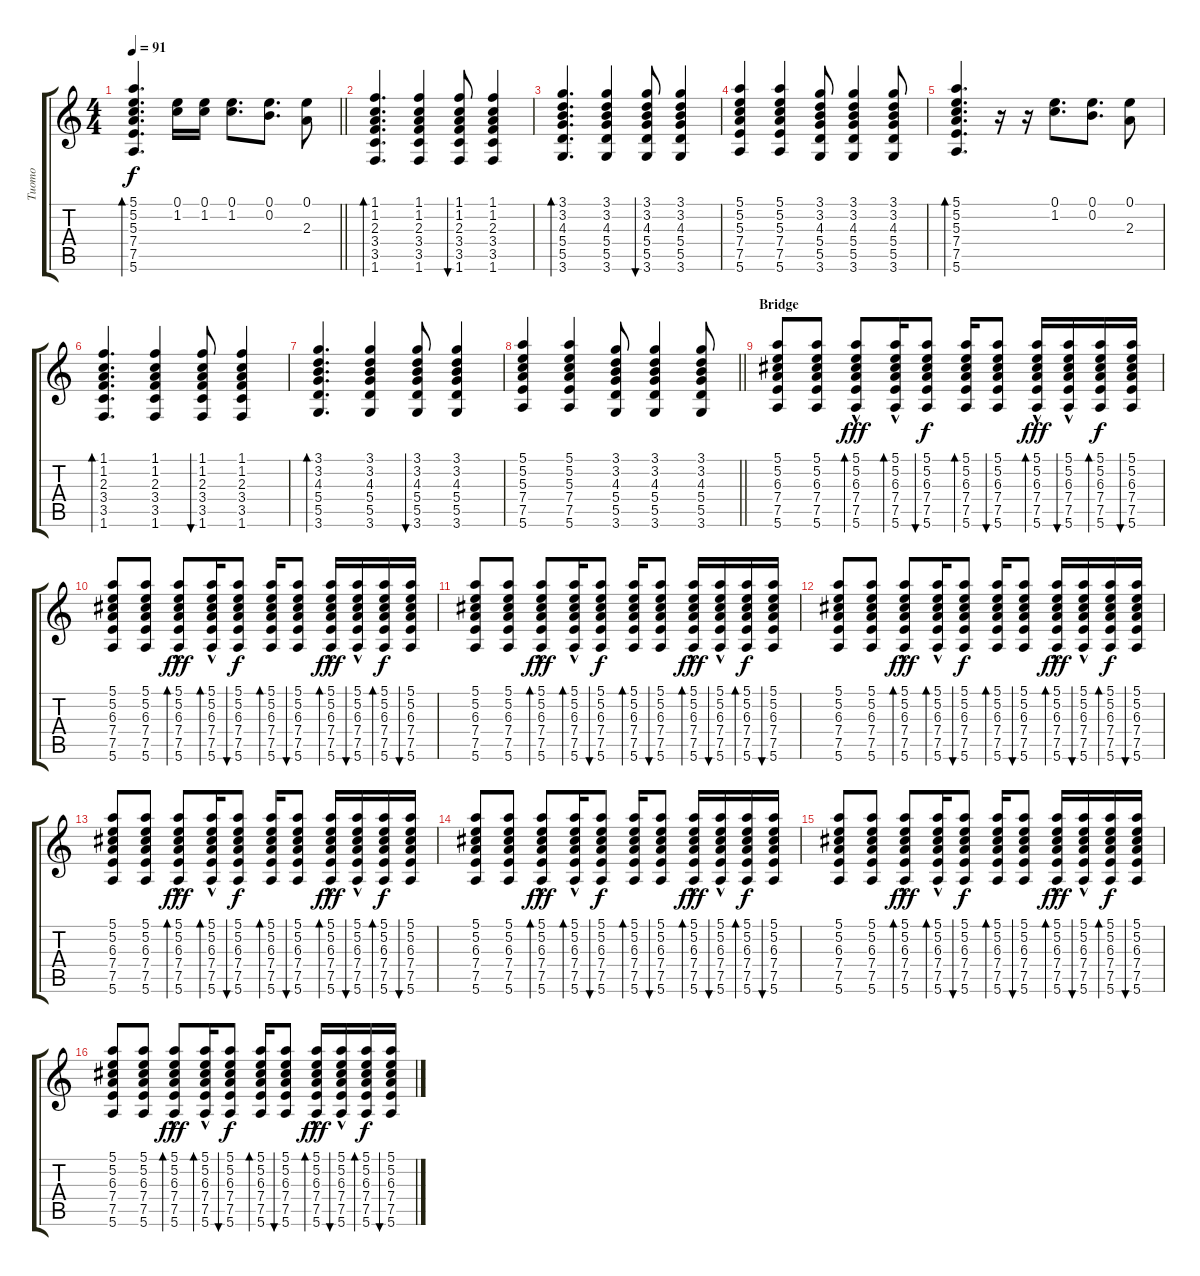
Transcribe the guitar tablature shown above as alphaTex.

\track ("Tuomo" "Tuomo") {instrument acousticguitarsteel}
\staff {score tabs}
\tuning (E4 B3 G3 D3 A2 E2) {hide}
\ts (4 4)
\section ("" "")
\tempo 91
\clef g2
\barLineRight lightlight
\ks c
(5.1 5.2 5.3 7.4 7.5 5.6).4{d bd 240 dy f} (0.1 1.2).16 (0.1 1.2).16 (0.1 1.2).8{d} (0.1 0.2).8{d} (0.1 2.3).8 |
\section ("" "")
(1.1 1.2 2.3 3.4 3.5 1.6).4{d bd 60} (1.1 1.2 2.3 3.4 3.5 1.6).4 (1.1 1.2 2.3 3.4 3.5 1.6).8{bu 60} (1.1 1.2 2.3 3.4 3.5 1.6).4 |
(3.1 3.2 4.3 5.4 5.5 3.6).4{d bd 60} (3.1 3.2 4.3 5.4 5.5 3.6).4 (3.1 3.2 4.3 5.4 5.5 3.6).8{bu 60} (3.1 3.2 4.3 5.4 5.5 3.6).4 |
(5.1 5.2 5.3 7.4 7.5 5.6).4 (5.1 5.2 5.3 7.4 7.5 5.6).4 (3.1 3.2 4.3 5.4 5.5 3.6).8 (3.1 3.2 4.3 5.4 5.5 3.6).4 (3.1 3.2 4.3 5.4 5.5 3.6).8 |
(5.1 5.2 5.3 7.4 7.5 5.6).4{d bd 240} r.16 r.16 (0.1 1.2).8{d} (0.1 0.2).8{d} (0.1 2.3).8 |
(1.1 1.2 2.3 3.4 3.5 1.6).4{d bd 60} (1.1 1.2 2.3 3.4 3.5 1.6).4 (1.1 1.2 2.3 3.4 3.5 1.6).8{bu 60} (1.1 1.2 2.3 3.4 3.5 1.6).4 |
(3.1 3.2 4.3 5.4 5.5 3.6).4{d bd 60} (3.1 3.2 4.3 5.4 5.5 3.6).4 (3.1 3.2 4.3 5.4 5.5 3.6).8{bu 60} (3.1 3.2 4.3 5.4 5.5 3.6).4 |
\barLineRight lightlight
(5.1 5.2 5.3 7.4 7.5 5.6).4 (5.1 5.2 5.3 7.4 7.5 5.6).4 (3.1 3.2 4.3 5.4 5.5 3.6).8 (3.1 3.2 4.3 5.4 5.5 3.6).4 (3.1 3.2 4.3 5.4 5.5 3.6).8 |
\section ("" "Bridge")
(5.1 5.2 6.3 7.4 7.5 5.6).8 (5.1 5.2 6.3 7.4 7.5 5.6).8 (5.1{hac} 5.2{hac} 6.3{hac} 7.4{hac} 7.5{hac} 5.6{hac}).8{bd 30 dy fff} (5.1{hac} 5.2{hac} 6.3{hac} 7.4{hac} 7.5{hac} 5.6{hac}).16{bd 30} (5.1 5.2 6.3 7.4 7.5 5.6).8{bu 30 dy f} (5.1 5.2 6.3 7.4 7.5 5.6).16{bd 30} (5.1 5.2 6.3 7.4 7.5 5.6).8{bu 30} (5.1{hac} 5.2{hac} 6.3{hac} 7.4{hac} 7.5{hac} 5.6{hac}).16{bd 30 dy fff} (5.1{hac} 5.2{hac} 6.3{hac} 7.4{hac} 7.5{hac} 5.6{hac}).16{bu 30} (5.1 5.2 6.3 7.4 7.5 5.6).16{bd 30 dy f} (5.1 5.2 6.3 7.4 7.5 5.6).16{bu 30} |
(5.1 5.2 6.3 7.4 7.5 5.6).8 (5.1 5.2 6.3 7.4 7.5 5.6).8 (5.1{hac} 5.2{hac} 6.3 7.4{hac} 7.5{hac} 5.6{hac}).8{bd 30 dy fff} (5.1{hac} 5.2{hac} 6.3{hac} 7.4{hac} 7.5{hac} 5.6{hac}).16{bd 30} (5.1 5.2 6.3 7.4 7.5 5.6).8{bu 30 dy f} (5.1 5.2 6.3 7.4 7.5 5.6).16{bd 30} (5.1 5.2 6.3 7.4 7.5 5.6).8{bu 30} (5.1{hac} 5.2{hac} 6.3{hac} 7.4{hac} 7.5{hac} 5.6{hac}).16{bd 30 dy fff} (5.1{hac} 5.2{hac} 6.3{hac} 7.4{hac} 7.5{hac} 5.6{hac}).16{bu 30} (5.1 5.2 6.3 7.4 7.5 5.6).16{bd 30 dy f} (5.1 5.2 6.3 7.4 7.5 5.6).16{bu 30} |
(5.1 5.2 6.3 7.4 7.5 5.6).8 (5.1 5.2 6.3 7.4 7.5 5.6).8 (5.1{hac} 5.2{hac} 6.3{hac} 7.4{hac} 7.5{hac} 5.6{hac}).8{bd 30 dy fff} (5.1{hac} 5.2{hac} 6.3{hac} 7.4{hac} 7.5{hac} 5.6{hac}).16{bd 30} (5.1 5.2 6.3 7.4 7.5 5.6).8{bu 30 dy f} (5.1 5.2 6.3 7.4 7.5 5.6).16{bd 30} (5.1 5.2 6.3 7.4 7.5 5.6).8{bu 30} (5.1{hac} 5.2{hac} 6.3{hac} 7.4{hac} 7.5{hac} 5.6{hac}).16{bd 30 dy fff} (5.1{hac} 5.2{hac} 6.3{hac} 7.4{hac} 7.5{hac} 5.6{hac}).16{bu 30} (5.1 5.2 6.3 7.4 7.5 5.6).16{bd 30 dy f} (5.1 5.2 6.3 7.4 7.5 5.6).16{bu 30} |
(5.1 5.2 6.3 7.4 7.5 5.6).8 (5.1 5.2 6.3 7.4 7.5 5.6).8 (5.1{hac} 5.2{hac} 6.3{hac} 7.4{hac} 7.5{hac} 5.6{hac}).8{bd 30 dy fff} (5.1{hac} 5.2{hac} 6.3{hac} 7.4{hac} 7.5{hac} 5.6{hac}).16{bd 30} (5.1 5.2 6.3 7.4 7.5 5.6).8{bu 30 dy f} (5.1 5.2 6.3 7.4 7.5 5.6).16{bd 30} (5.1 5.2 6.3 7.4 7.5 5.6).8{bu 30} (5.1{hac} 5.2{hac} 6.3{hac} 7.4{hac} 7.5{hac} 5.6{hac}).16{bd 30 dy fff} (5.1{hac} 5.2{hac} 6.3{hac} 7.4{hac} 7.5{hac} 5.6{hac}).16{bu 30} (5.1 5.2 6.3 7.4 7.5 5.6).16{bd 30 dy f} (5.1 5.2 6.3 7.4 7.5 5.6).16{bu 30} |
(5.1 5.2 6.3 7.4 7.5 5.6).8 (5.1 5.2 6.3 7.4 7.5 5.6).8 (5.1{hac} 5.2{hac} 6.3{hac} 7.4{hac} 7.5{hac} 5.6{hac}).8{bd 30 dy fff} (5.1{hac} 5.2{hac} 6.3{hac} 7.4{hac} 7.5{hac} 5.6{hac}).16{bd 30} (5.1 5.2 6.3 7.4 7.5 5.6).8{bu 30 dy f} (5.1 5.2 6.3 7.4 7.5 5.6).16{bd 30} (5.1 5.2 6.3 7.4 7.5 5.6).8{bu 30} (5.1{hac} 5.2{hac} 6.3{hac} 7.4{hac} 7.5{hac} 5.6{hac}).16{bd 30 dy fff} (5.1{hac} 5.2{hac} 6.3{hac} 7.4{hac} 7.5{hac} 5.6{hac}).16{bu 30} (5.1 5.2 6.3 7.4 7.5 5.6).16{bd 30 dy f} (5.1 5.2 6.3 7.4 7.5 5.6).16{bu 30} |
(5.1 5.2 6.3 7.4 7.5 5.6).8 (5.1 5.2 6.3 7.4 7.5 5.6).8 (5.1{hac} 5.2{hac} 6.3{hac} 7.4{hac} 7.5{hac} 5.6{hac}).8{bd 30 dy fff} (5.1{hac} 5.2{hac} 6.3{hac} 7.4{hac} 7.5{hac} 5.6{hac}).16{bd 30} (5.1 5.2 6.3 7.4 7.5 5.6).8{bu 30 dy f} (5.1 5.2 6.3 7.4 7.5 5.6).16{bd 30} (5.1 5.2 6.3 7.4 7.5 5.6).8{bu 30} (5.1{hac} 5.2{hac} 6.3{hac} 7.4{hac} 7.5{hac} 5.6{hac}).16{bd 30 dy fff} (5.1{hac} 5.2{hac} 6.3{hac} 7.4{hac} 7.5{hac} 5.6{hac}).16{bu 30} (5.1 5.2 6.3 7.4 7.5 5.6).16{bd 30 dy f} (5.1 5.2 6.3 7.4 7.5 5.6).16{bu 30} |
(5.1 5.2 6.3 7.4 7.5 5.6).8 (5.1 5.2 6.3 7.4 7.5 5.6).8 (5.1{hac} 5.2{hac} 6.3{hac} 7.4{hac} 7.5{hac} 5.6{hac}).8{bd 30 dy fff} (5.1{hac} 5.2{hac} 6.3 7.4{hac} 7.5{hac} 5.6{hac}).16{bd 30} (5.1 5.2 6.3 7.4 7.5 5.6).8{bu 30 dy f} (5.1 5.2 6.3 7.4 7.5 5.6).16{bd 30} (5.1 5.2 6.3 7.4 7.5 5.6).8{bu 30} (5.1{hac} 5.2{hac} 6.3{hac} 7.4{hac} 7.5{hac} 5.6{hac}).16{bd 30 dy fff} (5.1{hac} 5.2{hac} 6.3{hac} 7.4{hac} 7.5{hac} 5.6{hac}).16{bu 30} (5.1 5.2 6.3 7.4 7.5 5.6).16{bd 30 dy f} (5.1 5.2 6.3 7.4 7.5 5.6).16{bu 30} |
(5.1 5.2 6.3 7.4 7.5 5.6).8 (5.1 5.2 6.3 7.4 7.5 5.6).8 (5.1{hac} 5.2{hac} 6.3{hac} 7.4{hac} 7.5{hac} 5.6{hac}).8{bd 30 dy fff} (5.1{hac} 5.2{hac} 6.3{hac} 7.4{hac} 7.5{hac} 5.6{hac}).16{bd 30} (5.1 5.2 6.3 7.4 7.5 5.6).8{bu 30 dy f} (5.1 5.2 6.3 7.4 7.5 5.6).16{bd 30} (5.1 5.2 6.3 7.4 7.5 5.6).8{bu 30} (5.1{hac} 5.2{hac} 6.3{hac} 7.4{hac} 7.5{hac} 5.6{hac}).16{bd 30 dy fff} (5.1{hac} 5.2{hac} 6.3{hac} 7.4{hac} 7.5{hac} 5.6{hac}).16{bu 30} (5.1 5.2 6.3 7.4 7.5 5.6).16{bd 30 dy f} (5.1 5.2 6.3 7.4 7.5 5.6).16{bu 30}
